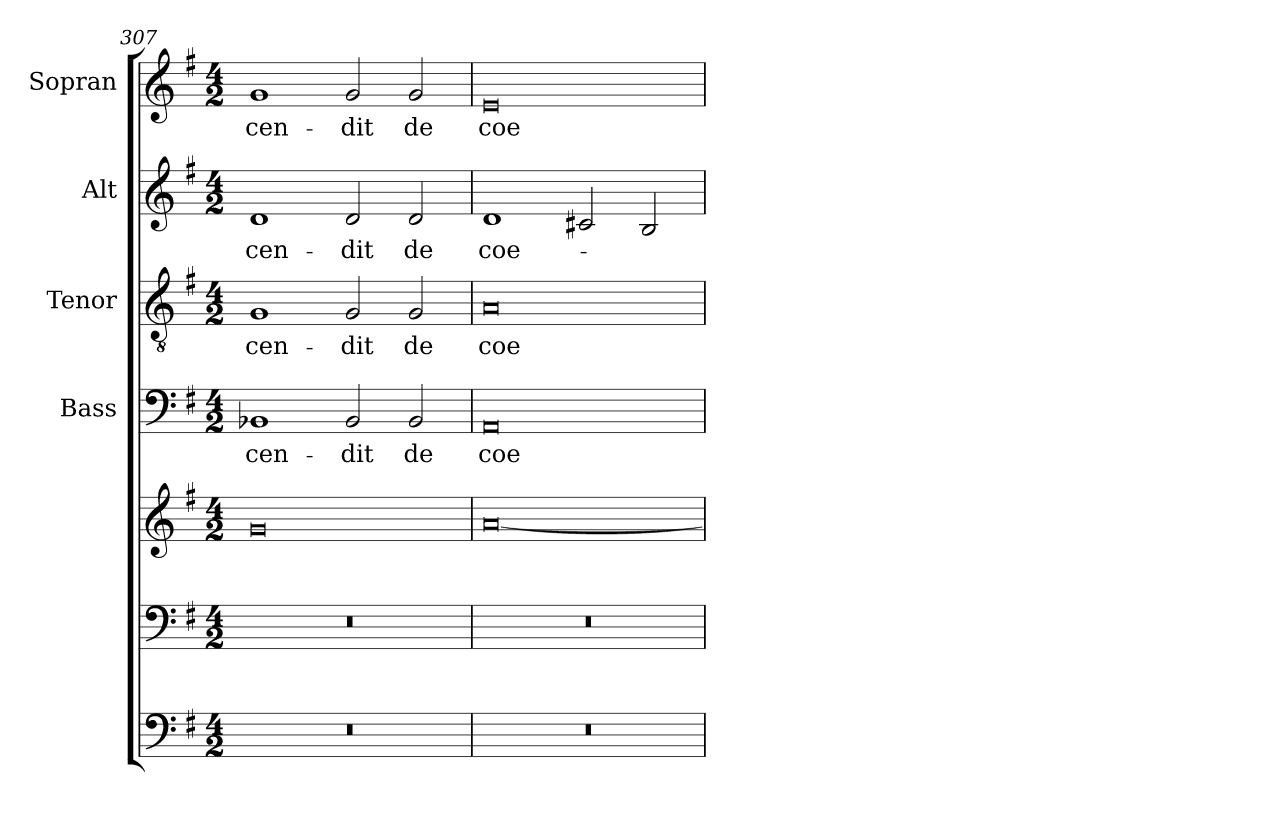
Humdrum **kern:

**kern	**kern	**kern	**kern	**text	**kern	**text	**kern	**text	**kern	**text
*part6	*part5	*part5	*part4	*part4	*part3	*part3	*part2	*part2	*part1	*part1
*staff7	*staff6	*staff5	*staff4	*staff4	*staff3	*staff3	*staff2	*staff2	*staff1	*staff1
*	*	*	*I"Bass	*	*I"Tenor	*	*I"Alt	*	*I"Sopran	*
*	*	*	*I'B.	*	*I'T.	*	*I'A.	*	*I'S.	*
!!LO:LB:g=z
*clefF4	*clefF4	*clefG2	*clefF4	*	*clefGv2	*	*clefG2	*	*clefG2	*
*k[f#]	*k[f#]	*k[f#]	*k[f#]	*	*k[f#]	*	*k[f#]	*	*k[f#]	*
*G:	*G:	*G:	*G:	*	*G:	*	*G:	*	*G:	*
*M4/2	*M4/2	*M4/2	*M4/2	*	*M4/2	*	*M4/2	*	*M4/2	*
=307	=307	=307	=307	=307	=307	=307	=307	=307	=307	=307
!	!	!	!	!LO:LY:b	!	!LO:LY:b	!	!LO:LY:b	!	!LO:LY:b
0r	0r	0g	1BB-X	-cen-	1G	-cen-	1d	-cen-	1g	-cen-
!	!	!	!	!LO:LY:b	!	!LO:LY:b	!	!LO:LY:b	!	!LO:LY:b
.	.	.	2BB-/	-dit	2G/	-dit	2d/	-dit	2g/	-dit
!	!	!	!	!LO:LY:b	!	!LO:LY:b	!	!LO:LY:b	!	!LO:LY:b
.	.	.	2BB-/	de	2G/	de	2d/	de	2g/	de
=308	=308	=308	=308	=308	=308	=308	=308	=308	=308	=308
!	!	!	!	!LO:LY:b	!	!LO:LY:b	!	!LO:LY:b	!	!LO:LY:b
0r	0r	[0a	0AA	coe-	0A	coe-	1d	coe-	0e	coe-
.	.	.	.	.	.	.	2c#X/	.	.	.
.	.	.	.	.	.	.	2B/	.	.	.
=	=	=	=	=	=	=	=	=	=	=
*-	*-	*-	*-	*-	*-	*-	*-	*-	*-	*-
